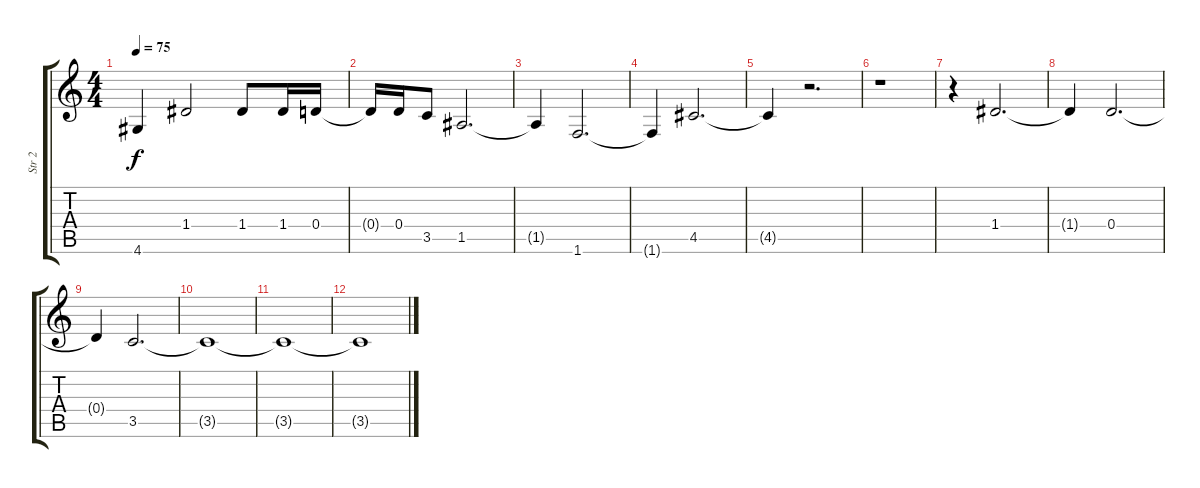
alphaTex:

\track ("Str 2" "Str 2") {instrument distortionguitar}
\staff {score tabs}
\tuning (E4 B3 G3 D3 A2 E2) {hide}
\ts (4 4)
\tempo 75
\clef g2
\ks c
4.6{t}.4{dy f} 1.4.2 1.4.8 1.4.16 0.4.16 |
0.4{t}.16 0.4.16 3.5.8 1.5.2{d} |
1.5{t}.4 1.6.2{d} |
1.6{t}.4 4.5.2{d} |
4.5{t}.4 r.2{d} |
r.1 |
r.4 1.4.2{d} |
1.4{t}.4 0.4.2{d} |
0.4{t}.4 3.5.2{d} |
3.5{t}.1 |
3.5{t}.1 |
3.5{t}.1
